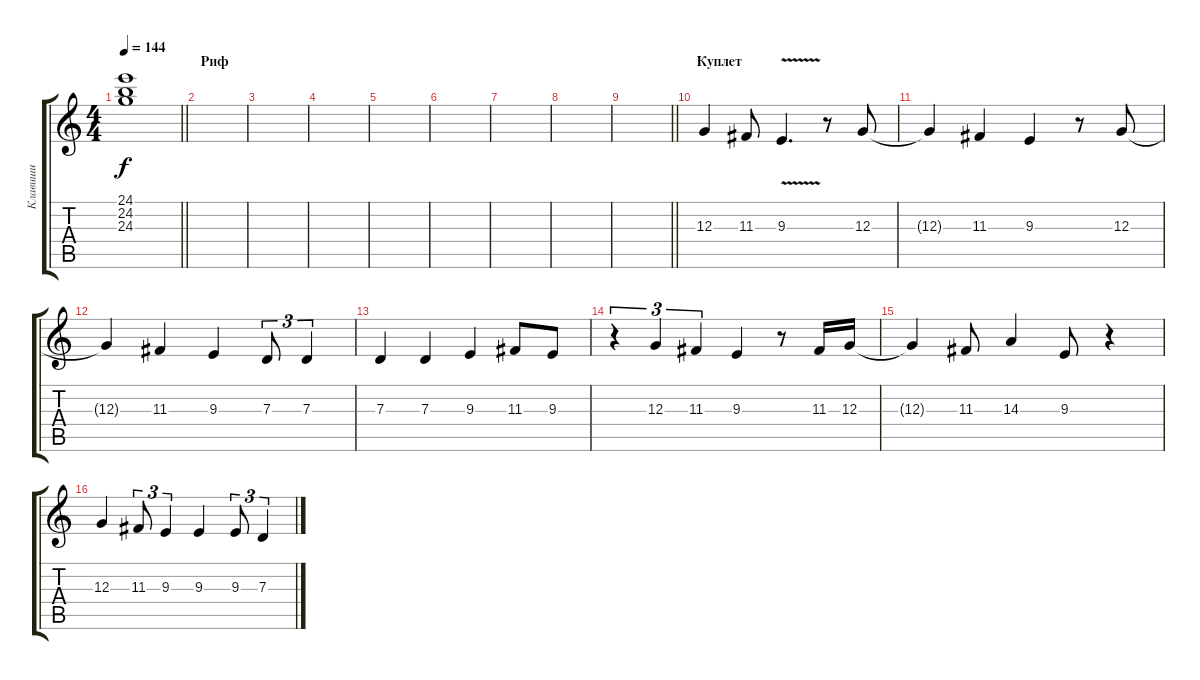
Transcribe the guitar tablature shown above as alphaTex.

\track ("Клавиши" "Клавиши") {instrument lead1square}
\staff {score tabs}
\tuning (E4 B3 G3 D3 A2 E2) {hide}
\ts (4 4)
\tempo 144
\clef g2
\barLineRight lightlight
\ks c
(24.1{t} 24.2{t} 24.3{t}).1{dy f} |
\section ("" "Риф")
|
|
|
|
|
|
|
\barLineRight lightlight
|
\section ("" "Куплет")
12.3.4{volume 11 instrument baritonesax} 11.3.8 9.3{v}.4{d} r.8 12.3.8 |
12.3{t}.4 11.3.4 9.3.4 r.8 12.3.8 |
12.3{t}.4 11.3.4 9.3.4 7.3.8{tu (3 2)} 7.3.4{tu (3 2)} |
7.3.4 7.3.4 9.3.4 11.3.8 9.3.8 |
r.4{tu (3 2)} 12.3.4{tu (3 2)} 11.3.4{tu (3 2)} 9.3.4 r.8 11.3.16 12.3.16 |
12.3{t}.4 11.3.8 14.3.4 9.3.8 r.4 |
12.3.4 11.3.8{tu (3 2)} 9.3.4{tu (3 2)} 9.3.4 9.3.8{tu (3 2)} 7.3.4{tu (3 2)}
